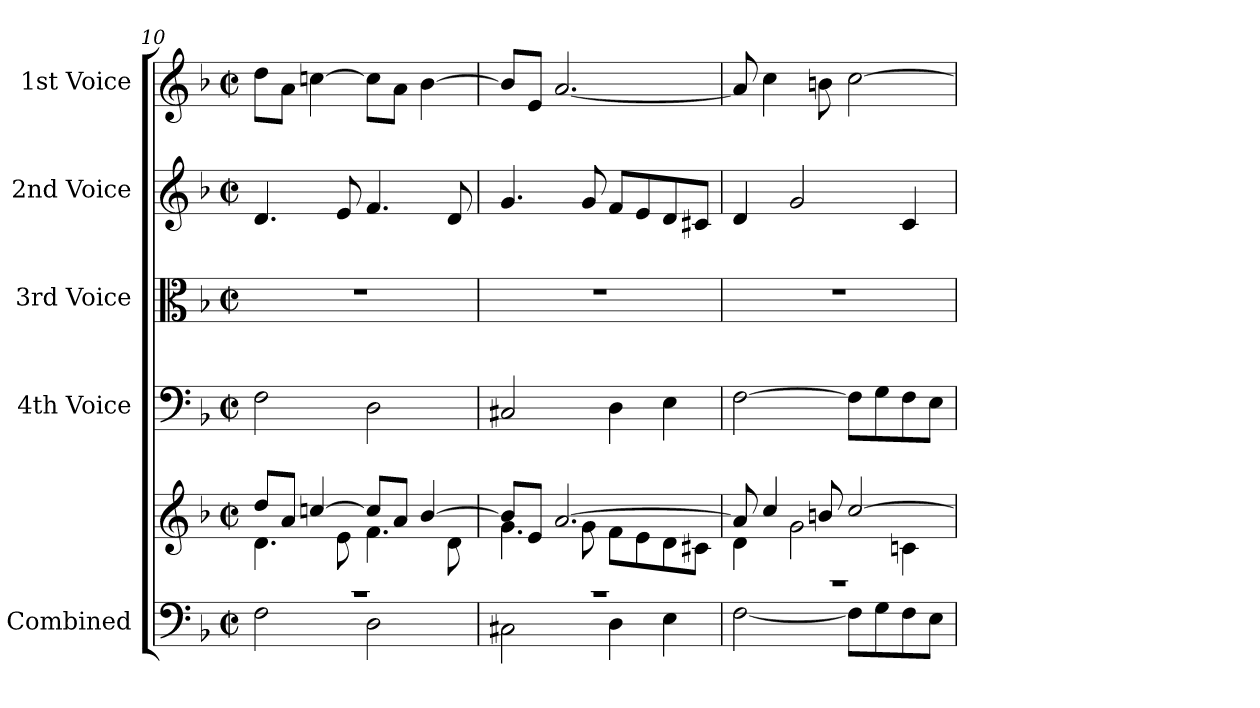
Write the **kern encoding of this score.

**kern	**kern	**kern	**kern	**kern	**kern
*part5	*part5	*part4	*part3	*part2	*part1
*staff6	*staff5	*staff4	*staff3	*staff2	*staff1
*I"Combined	*	*I"4th Voice	*I"3rd Voice	*I"2nd Voice	*I"1st Voice
*clefF4	*clefG2	*clefF4	*clefC3	*clefG2	*clefG2
*k[b-]	*k[b-]	*k[b-]	*k[b-]	*k[b-]	*k[b-]
*M2/2	*M2/2	*M2/2	*M2/2	*M2/2	*M2/2
*met(c|)	*met(c|)	*met(c|)	*met(c|)	*met(c|)	*met(c|)
=10	=10	=10	=10	=10	=10
*^	*^	*	*	*	*
1r	2F\	8dd/L	4.d\	2F\	1r	4.d/	8dd\L
.	.	8a/J	.	.	.	.	8a\J
.	.	[4ccn/	.	.	.	.	[4ccn\
.	.	.	8e\	.	.	8e/	.
.	2D\	8cc/L]	4.f\	2D\	.	4.f/	8cc\L]
.	.	8a/J	.	.	.	.	8a\J
.	.	[4b-/	.	.	.	.	[4b-\
.	.	.	8d\	.	.	8d/	.
=11	=11	=11	=11	=11	=11	=11	=11
1r	2C#X\	8b-/L]	4.g\	2C#X/	1r	4.g/	8b-/L]
.	.	8e/J	.	.	.	.	8e/J
.	.	[2.a/	.	.	.	.	[2.a/
.	.	.	8g\	.	.	8g/	.
.	4D\	.	8f\L	4D\	.	8f/L	.
.	.	.	8e\	.	.	8e/	.
.	4E\	.	8d\	4E\	.	8d/	.
.	.	.	8c#X\J	.	.	8c#X/J	.
=12	=12	=12	=12	=12	=12	=12	=12
1r	[2F\	8a/]	4d\	[2F\	1r	4d/	8a/]
.	.	4cc/	.	.	.	.	4cc\
.	.	.	2g\	.	.	2g/	.
.	.	8bn/	.	.	.	.	8bn\
.	8F\L]	[2cc/	.	8F\L]	.	.	[2cc\
.	8G\	.	.	8G\	.	.	.
.	8F\	.	4cn\	8F\	.	4c/	.
.	8E\J	.	.	8E\J	.	.	.
*v	*v	*	*	*	*	*	*
*	*v	*v	*	*	*	*
=	=	=	=	=	=
*-	*-	*-	*-	*-	*-
